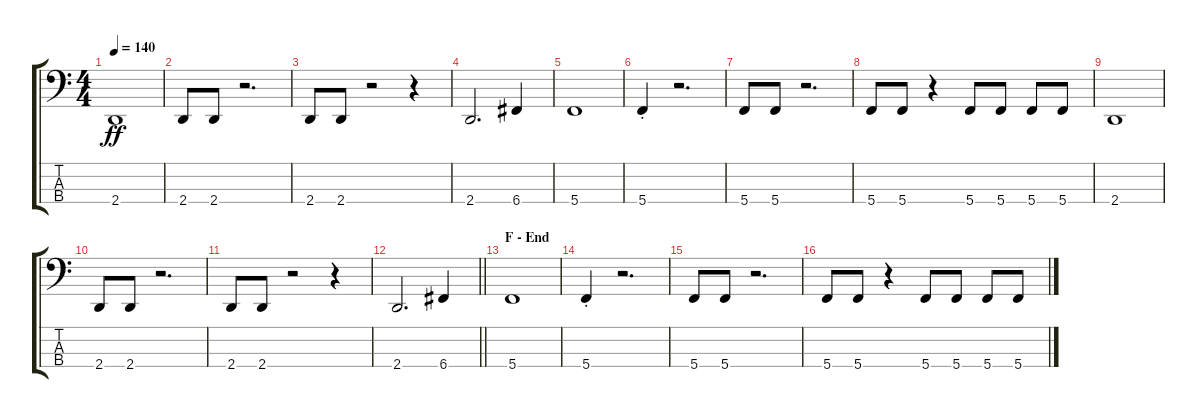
\track "" {instrument electricbassfinger}
\staff {score tabs}
\tuning (Eb2 Bb1 F1 C1) {hide}
\ts (4 4)
\tempo 140
\clef f4
\ks c
2.4.1{dy ff} |
2.4.8 2.4.8 r.2{d} |
2.4.8 2.4.8 r.2 r.4 |
2.4.2{d} 6.4.4 |
5.4.1 |
5.4{st}.4 r.2{d} |
5.4.8 5.4.8 r.2{d} |
5.4.8 5.4.8 r.4 5.4.8 5.4.8 5.4.8 5.4.8 |
2.4.1 |
2.4.8 2.4.8 r.2{d} |
2.4.8 2.4.8 r.2 r.4 |
\barLineRight lightlight
2.4.2{d} 6.4.4 |
\section ("" "F - End")
5.4.1 |
5.4{st}.4 r.2{d} |
5.4.8 5.4.8 r.2{d} |
5.4.8 5.4.8 r.4 5.4.8 5.4.8 5.4.8 5.4.8
